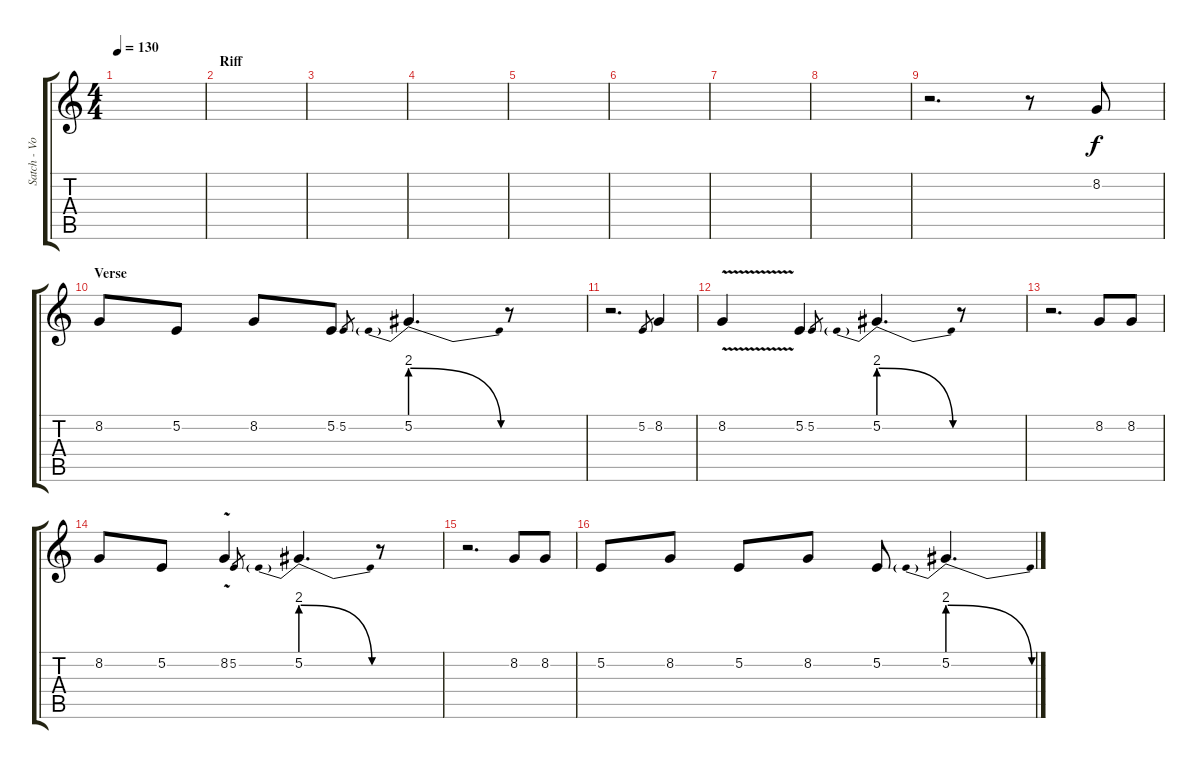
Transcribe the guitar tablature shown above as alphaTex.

\track ("Satch - Vocals" "Satch - Vo") {instrument lead2sawtooth}
\staff {score tabs}
\tuning (E4 B3 G3 D3 A2 E2) {hide}
\ts (4 4)
\tempo 130
\clef g2
\ks c
|
\section ("" "Riff")
|
|
|
|
|
|
|
r.2{d} r.8 8.2.8 |
\section ("" "Verse")
8.2.8 5.2.8 8.2.8 5.2.8 5.2.8{gr} 5.2{be (prebendrelease 0 8 60 0)}.4{d} r.8 |
r.2{d} 5.2.8{gr} 8.2.4 |
8.2{v}.4 5.2.4 5.2.8{gr} 5.2{be (prebendrelease 0 8 60 0)}.4{d} r.8 |
r.2{d} 8.2.8 8.2.8 |
8.2.8 5.2.8 8.2{v}.4 5.2.8{gr} 5.2{be (prebendrelease 0 8 60 0)}.4{d} r.8 |
r.2{d} 8.2.8 8.2.8 |
5.2.8 8.2.8 5.2.8 8.2.8 5.2.8 5.2{be (prebendrelease 0 8 60 0)}.4{d}
